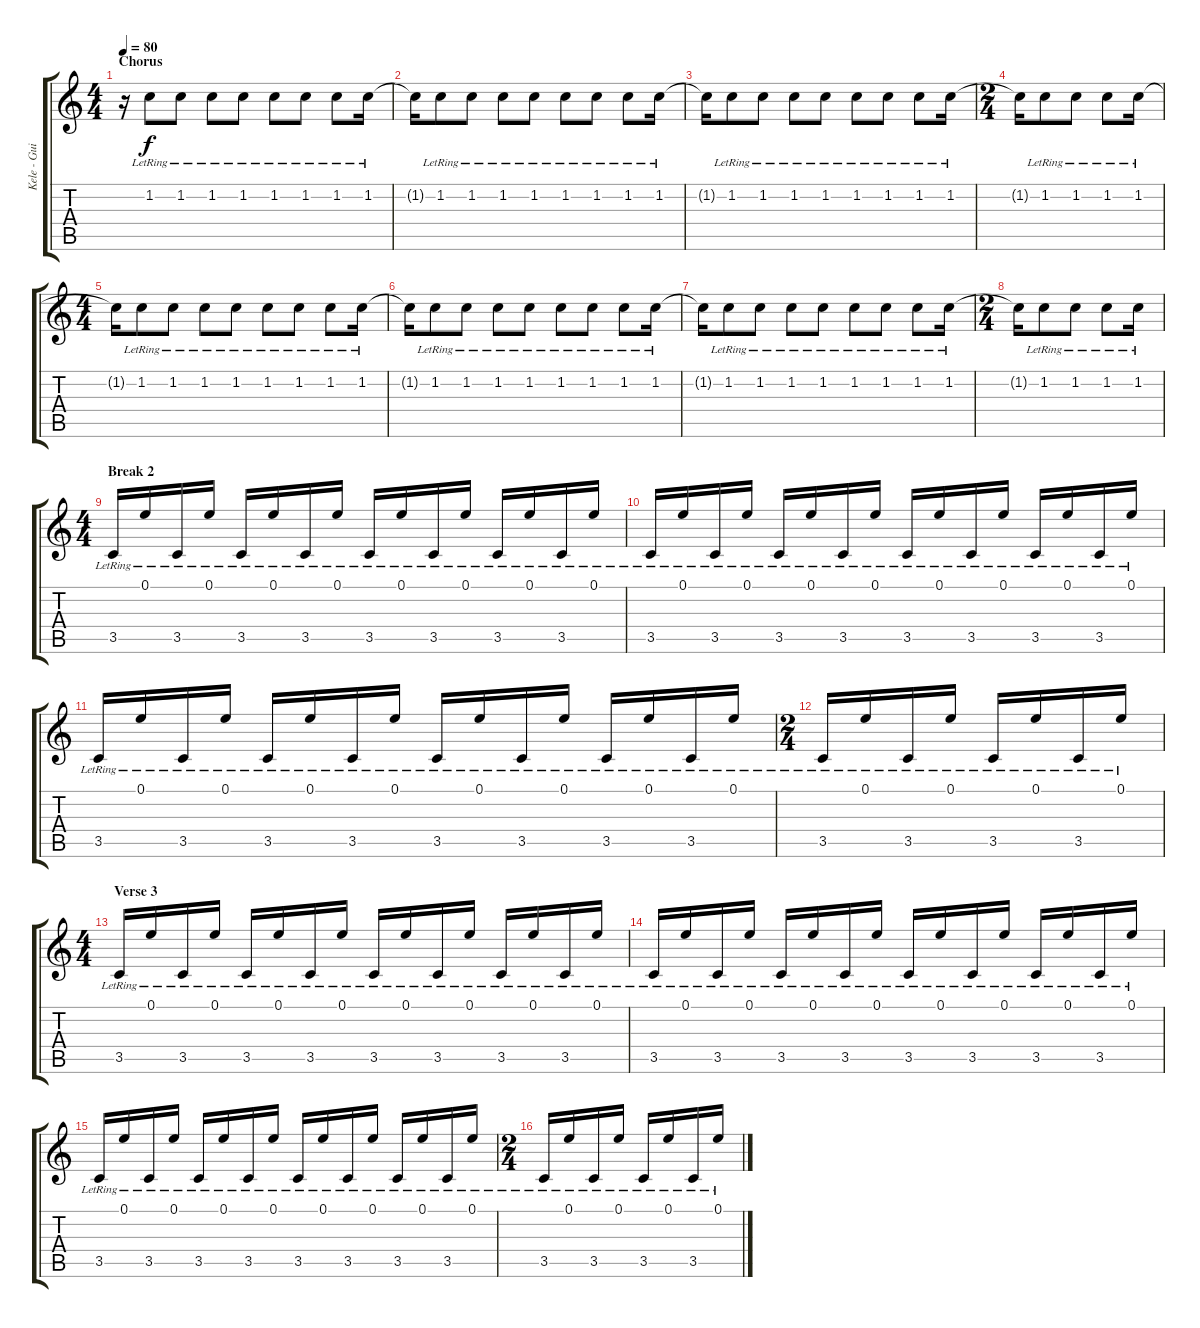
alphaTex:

\track ("Kele - Guitar" "Kele - Gui") {instrument electricguitarclean}
\staff {score tabs}
\tuning (E4 B3 G3 D3 A2 E2) {hide}
\ts (4 4)
\section ("" "Chorus")
\tempo 80
\clef g2
\ks c
r.16{dy f} 1.2{lr}.8 1.2{lr}.8 1.2{lr}.8 1.2{lr}.8 1.2{lr}.8 1.2{lr}.8 1.2{lr}.8 1.2{lr}.16 |
1.2{t}.16 1.2{lr}.8 1.2{lr}.8 1.2{lr}.8 1.2{lr}.8 1.2{lr}.8 1.2{lr}.8 1.2{lr}.8 1.2{lr}.16 |
1.2{t}.16 1.2{lr}.8 1.2{lr}.8 1.2{lr}.8 1.2{lr}.8 1.2{lr}.8 1.2{lr}.8 1.2{lr}.8 1.2{lr}.16 |
\ts (2 4)
1.2{t}.16 1.2{lr}.8 1.2{lr}.8 1.2{lr}.8 1.2{lr}.16 |
\ts (4 4)
1.2{t}.16 1.2{lr}.8 1.2{lr}.8 1.2{lr}.8 1.2{lr}.8 1.2{lr}.8 1.2{lr}.8 1.2{lr}.8 1.2{lr}.16 |
1.2{t}.16 1.2{lr}.8 1.2{lr}.8 1.2{lr}.8 1.2{lr}.8 1.2{lr}.8 1.2{lr}.8 1.2{lr}.8 1.2{lr}.16 |
1.2{t}.16 1.2{lr}.8 1.2{lr}.8 1.2{lr}.8 1.2{lr}.8 1.2{lr}.8 1.2{lr}.8 1.2{lr}.8 1.2{lr}.16 |
\ts (2 4)
1.2{t}.16 1.2{lr}.8 1.2{lr}.8 1.2{lr}.8 1.2{lr}.16 |
\ts (4 4)
\section ("" "Break 2")
3.5{lr}.16 0.1{lr}.16 3.5{lr}.16 0.1{lr}.16 3.5{lr}.16 0.1{lr}.16 3.5{lr}.16 0.1{lr}.16 3.5{lr}.16 0.1{lr}.16 3.5{lr}.16 0.1{lr}.16 3.5{lr}.16 0.1{lr}.16 3.5{lr}.16 0.1{lr}.16 |
3.5{lr}.16 0.1{lr}.16 3.5{lr}.16 0.1{lr}.16 3.5{lr}.16 0.1{lr}.16 3.5{lr}.16 0.1{lr}.16 3.5{lr}.16 0.1{lr}.16 3.5{lr}.16 0.1{lr}.16 3.5{lr}.16 0.1{lr}.16 3.5{lr}.16 0.1{lr}.16 |
3.5{lr}.16 0.1{lr}.16 3.5{lr}.16 0.1{lr}.16 3.5{lr}.16 0.1{lr}.16 3.5{lr}.16 0.1{lr}.16 3.5{lr}.16 0.1{lr}.16 3.5{lr}.16 0.1{lr}.16 3.5{lr}.16 0.1{lr}.16 3.5{lr}.16 0.1{lr}.16 |
\ts (2 4)
3.5{lr}.16 0.1{lr}.16 3.5{lr}.16 0.1{lr}.16 3.5{lr}.16 0.1{lr}.16 3.5{lr}.16 0.1{lr}.16 |
\ts (4 4)
\section ("" "Verse 3")
3.5{lr}.16 0.1{lr}.16 3.5{lr}.16 0.1{lr}.16 3.5{lr}.16 0.1{lr}.16 3.5{lr}.16 0.1{lr}.16 3.5{lr}.16 0.1{lr}.16 3.5{lr}.16 0.1{lr}.16 3.5{lr}.16 0.1{lr}.16 3.5{lr}.16 0.1{lr}.16 |
3.5{lr}.16 0.1{lr}.16 3.5{lr}.16 0.1{lr}.16 3.5{lr}.16 0.1{lr}.16 3.5{lr}.16 0.1{lr}.16 3.5{lr}.16 0.1{lr}.16 3.5{lr}.16 0.1{lr}.16 3.5{lr}.16 0.1{lr}.16 3.5{lr}.16 0.1{lr}.16 |
3.5{lr}.16 0.1{lr}.16 3.5{lr}.16 0.1{lr}.16 3.5{lr}.16 0.1{lr}.16 3.5{lr}.16 0.1{lr}.16 3.5{lr}.16 0.1{lr}.16 3.5{lr}.16 0.1{lr}.16 3.5{lr}.16 0.1{lr}.16 3.5{lr}.16 0.1{lr}.16 |
\ts (2 4)
3.5{lr}.16 0.1{lr}.16 3.5{lr}.16 0.1{lr}.16 3.5{lr}.16 0.1{lr}.16 3.5{lr}.16 0.1{lr}.16
